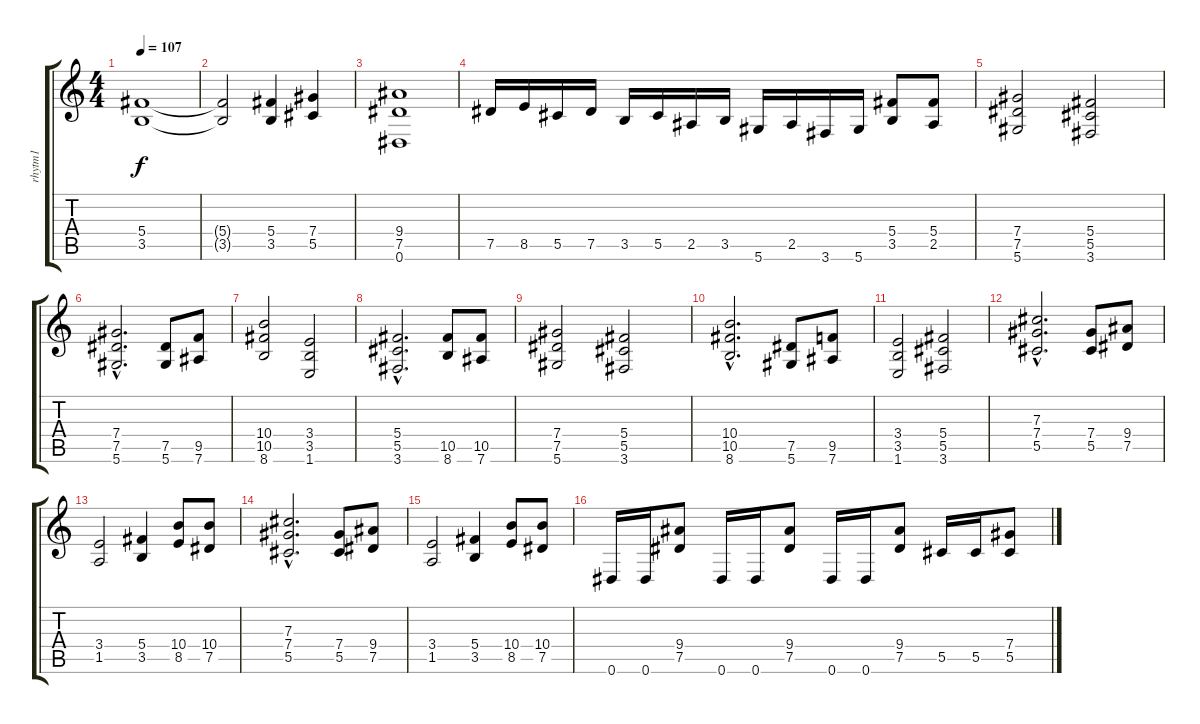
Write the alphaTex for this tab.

\track ("rhytm1" "rhytm1") {instrument overdrivenguitar}
\staff {score tabs}
\tuning (Eb4 Bb3 Gb3 Db3 Ab2 Eb2) {hide}
\ts (4 4)
\tempo 107
\clef g2
\ks c
(5.4 3.5).1{dy f} |
(5.4{t} 3.5{t}).2 (5.4 3.5).4 (7.4 5.5).4 |
(9.4 7.5 0.6).1 |
7.5.16 8.5.16 5.5.16 7.5.16 3.5.16 5.5.16 2.5.16 3.5.16 5.6.16 2.5.16 3.6.16 5.6.16 (5.4 3.5).8 (5.4 2.5).8 |
(7.4 7.5 5.6).2 (5.4 5.5 3.6).2 |
(7.4{hac} 7.5{hac} 5.6{hac}).2{d} (7.5 5.6).8 (9.5 7.6).8 |
(10.4 10.5 8.6).2 (3.4 3.5 1.6).2 |
(5.4{hac} 5.5{hac} 3.6{hac}).2{d} (10.5 8.6).8 (10.5 7.6).8 |
(7.4 7.5 5.6).2 (5.4 5.5 3.6).2 |
(10.4{hac} 10.5{hac} 8.6{hac}).2{d} (7.5 5.6).8 (9.5 7.6).8 |
(3.4 3.5 1.6).2 (5.4 5.5 3.6).2 |
(7.3{hac} 7.4{hac} 5.5{hac}).2{d} (7.4 5.5).8 (9.4 7.5).8 |
(3.4 1.5).2 (5.4 3.5).4 (10.4 8.5).8 (10.4 7.5).8 |
(7.3{hac} 7.4{hac} 5.5{hac}).2{d} (7.4 5.5).8 (9.4 7.5).8 |
(3.4 1.5).2 (5.4 3.5).4 (10.4 8.5).8 (10.4 7.5).8 |
0.6.16 0.6.16 (9.4 7.5).8 0.6.16 0.6.16 (9.4 7.5).8 0.6.16 0.6.16 (9.4 7.5).8 5.5.16 5.5.16 (7.4 5.5).8
